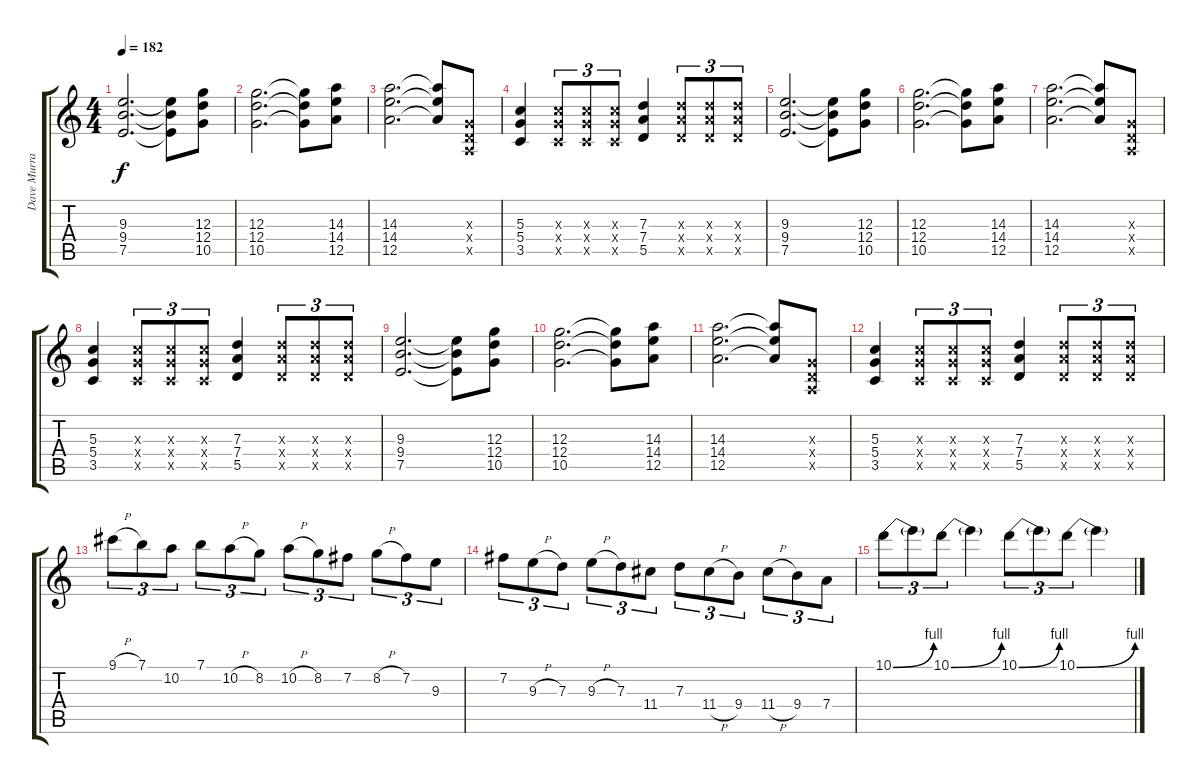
\track ("Dave Murray" "Dave Murra") {instrument distortionguitar}
\staff {score tabs}
\tuning (E4 B3 G3 D3 A2 E2) {hide}
\ts (4 4)
\tempo 182
\clef g2
\ks c
(9.3 9.4 7.5).2{d dy f} (9.3{t} 9.4{t} 7.5{t}).8 (12.3 12.4 10.5).8 |
(12.3 12.4 10.5).2{d} (12.3{t} 12.4{t} 10.5{t}).8 (14.3 14.4 12.5).8 |
(14.3 14.4 12.5).2{d} (14.3{t} 14.4{t} 12.5{t}).8 (0.3{x} 0.4{x} 0.5{x}).8 |
(5.3 5.4 3.5).4 (5.3{x} 5.4{x} 3.5{x}).8{tu (3 2)} (5.3{x} 5.4{x} 3.5{x}).8{tu (3 2)} (5.3{x} 5.4{x} 3.5{x}).8{tu (3 2)} (7.3 7.4 5.5).4 (7.3{x} 7.4{x} 5.5{x}).8{tu (3 2)} (7.3{x} 7.4{x} 5.5{x}).8{tu (3 2)} (7.3{x} 7.4{x} 5.5{x}).8{tu (3 2)} |
(9.3 9.4 7.5).2{d} (9.3{t} 9.4{t} 7.5{t}).8 (12.3 12.4 10.5).8 |
(12.3 12.4 10.5).2{d} (12.3{t} 12.4{t} 10.5{t}).8 (14.3 14.4 12.5).8 |
(14.3 14.4 12.5).2{d} (14.3{t} 14.4{t} 12.5{t}).8 (0.3{x} 0.4{x} 0.5{x}).8 |
(5.3 5.4 3.5).4 (5.3{x} 5.4{x} 3.5{x}).8{tu (3 2)} (5.3{x} 5.4{x} 3.5{x}).8{tu (3 2)} (5.3{x} 5.4{x} 3.5{x}).8{tu (3 2)} (7.3 7.4 5.5).4 (7.3{x} 7.4{x} 5.5{x}).8{tu (3 2)} (7.3{x} 7.4{x} 5.5{x}).8{tu (3 2)} (7.3{x} 7.4{x} 5.5{x}).8{tu (3 2)} |
(9.3 9.4 7.5).2{d} (9.3{t} 9.4{t} 7.5{t}).8 (12.3 12.4 10.5).8 |
(12.3 12.4 10.5).2{d} (12.3{t} 12.4{t} 10.5{t}).8 (14.3 14.4 12.5).8 |
(14.3 14.4 12.5).2{d} (14.3{t} 14.4{t} 12.5{t}).8 (0.3{x} 0.4{x} 0.5{x}).8 |
(5.3 5.4 3.5).4 (5.3{x} 5.4{x} 3.5{x}).8{tu (3 2)} (5.3{x} 5.4{x} 3.5{x}).8{tu (3 2)} (5.3{x} 5.4{x} 3.5{x}).8{tu (3 2)} (7.3 7.4 5.5).4 (7.3{x} 7.4{x} 5.5{x}).8{tu (3 2)} (7.3{x} 7.4{x} 5.5{x}).8{tu (3 2)} (7.3{x} 7.4{x} 5.5{x}).8{tu (3 2)} |
9.1{h}.8{tu (3 2)} 7.1.8{tu (3 2)} 10.2.8{tu (3 2)} 7.1.8{tu (3 2)} 10.2{h}.8{tu (3 2)} 8.2.8{tu (3 2)} 10.2{h}.8{tu (3 2)} 8.2.8{tu (3 2)} 7.2.8{tu (3 2)} 8.2{h}.8{tu (3 2)} 7.2.8{tu (3 2)} 9.3.8{tu (3 2)} |
7.2.8{tu (3 2)} 9.3{h}.8{tu (3 2)} 7.3.8{tu (3 2)} 9.3{h}.8{tu (3 2)} 7.3.8{tu (3 2)} 11.4.8{tu (3 2)} 7.3.8{tu (3 2)} 11.4{h}.8{tu (3 2)} 9.4.8{tu (3 2)} 11.4{h}.8{tu (3 2)} 9.4.8{tu (3 2)} 7.4.8{tu (3 2)} |
10.1{be (bend 0 0 60 4)}.8{tu (3 2)} 10.1{t}.8{tu (3 2)} 10.1{be (bend 0 0 60 4)}.8{tu (3 2)} 10.1{t}.4 10.1{be (bend 0 0 60 4)}.8{tu (3 2)} 10.1{t}.8{tu (3 2)} 10.1{be (bend 0 0 60 4)}.8{tu (3 2)} 10.1{t}.4
